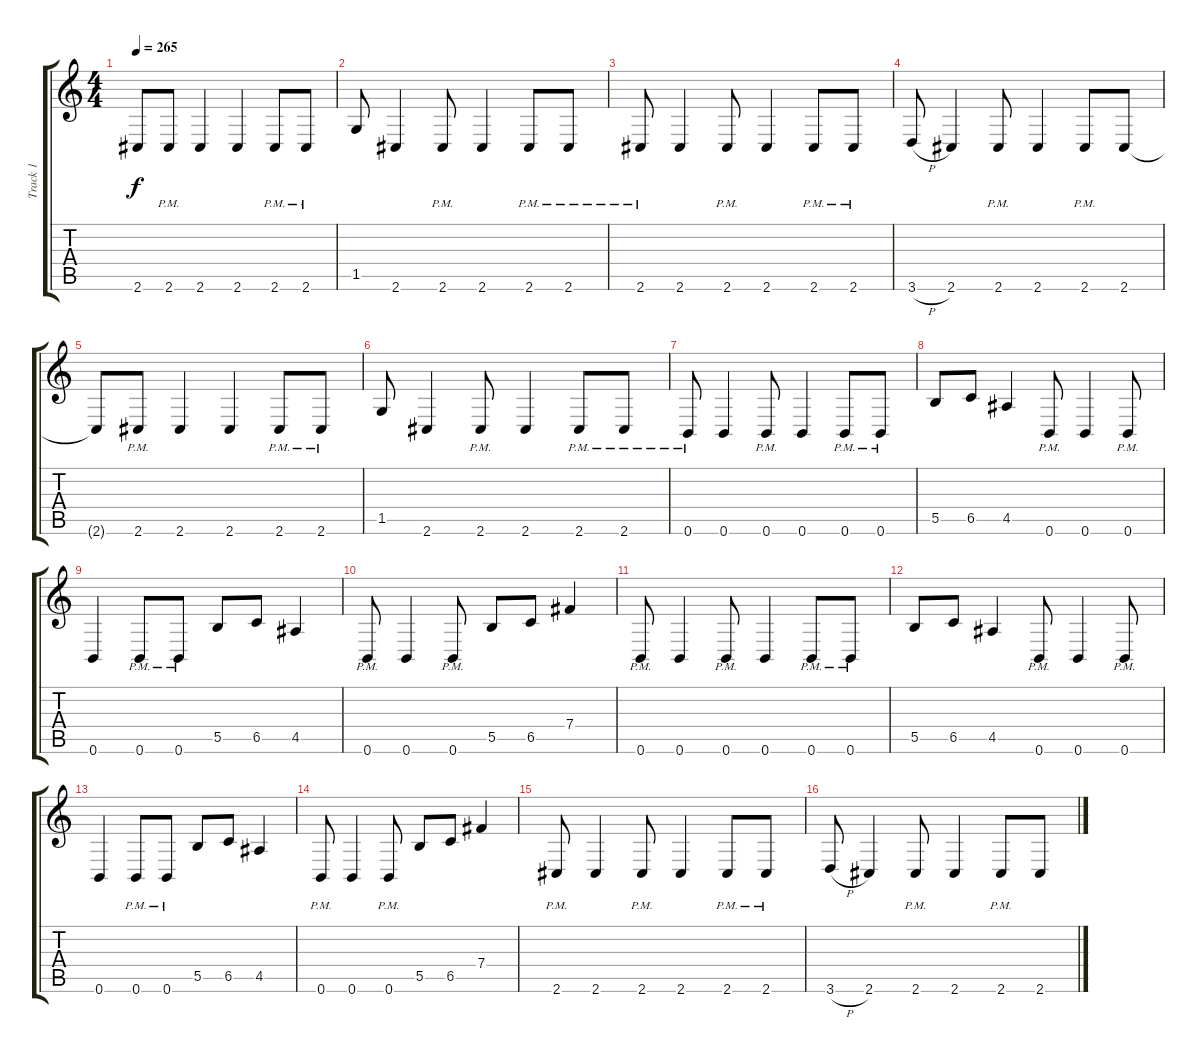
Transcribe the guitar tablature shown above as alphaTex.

\track ("Track 1" "Track 1") {instrument overdrivenguitar}
\staff {score tabs}
\tuning (Db4 Ab3 E3 B2 Gb2 B1) {hide}
\ts (4 4)
\tempo 265
\clef g2
\ks c
2.6{t}.8{dy f} 2.6{pm}.8 2.6.4 2.6.4 2.6{pm}.8 2.6{pm}.8 |
1.5.8 2.6.4 2.6{pm}.8 2.6.4 2.6{pm}.8 2.6{pm}.8 |
2.6{pm}.8 2.6.4 2.6{pm}.8 2.6.4 2.6{pm}.8 2.6{pm}.8 |
3.6{h}.8 2.6.4 2.6{pm}.8 2.6.4 2.6{pm}.8 2.6.8 |
2.6{t}.8 2.6{pm}.8 2.6.4 2.6.4 2.6{pm}.8 2.6{pm}.8 |
1.5.8 2.6.4 2.6{pm}.8 2.6.4 2.6{pm}.8 2.6{pm}.8 |
0.6{pm}.8 0.6.4 0.6{pm}.8 0.6.4 0.6{pm}.8 0.6{pm}.8 |
5.5.8 6.5.8 4.5.4 0.6{pm}.8 0.6.4 0.6{pm}.8 |
0.6.4 0.6{pm}.8 0.6{pm}.8 5.5.8 6.5.8 4.5.4 |
0.6{pm}.8 0.6.4 0.6{pm}.8 5.5.8 6.5.8 7.4.4 |
0.6{pm}.8 0.6.4 0.6{pm}.8 0.6.4 0.6{pm}.8 0.6{pm}.8 |
5.5.8 6.5.8 4.5.4 0.6{pm}.8 0.6.4 0.6{pm}.8 |
0.6.4 0.6{pm}.8 0.6{pm}.8 5.5.8 6.5.8 4.5.4 |
0.6{pm}.8 0.6.4 0.6{pm}.8 5.5.8 6.5.8 7.4.4 |
2.6{pm}.8 2.6.4 2.6{pm}.8 2.6.4 2.6{pm}.8 2.6{pm}.8 |
3.6{h}.8 2.6.4 2.6{pm}.8 2.6.4 2.6{pm}.8 2.6.8
